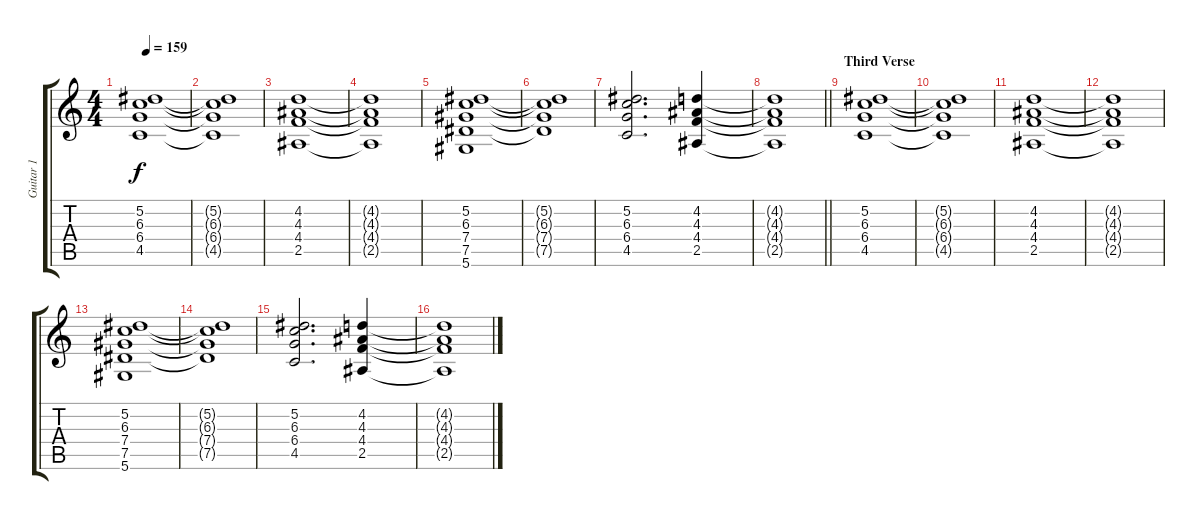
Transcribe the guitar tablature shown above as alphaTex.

\track ("Guitar 1" "Guitar 1") {instrument distortionguitar}
\staff {score tabs}
\tuning (Eb4 Bb3 Gb3 Db3 Ab2 Eb2) {hide}
\ts (4 4)
\tempo 159
\clef g2
\ks c
(5.2 6.3 6.4 4.5).1{dy f} |
(5.2{t} 6.3{t} 6.4{t} 4.5{t}).1 |
(4.2 4.3 4.4 2.5).1 |
(4.2{t} 4.3{t} 4.4{t} 2.5{t}).1 |
(5.2 6.3 7.4 7.5 5.6).1 |
(5.2{t} 6.3{t} 7.4{t} 7.5{t}).1 |
(5.2 6.3 6.4 4.5).2{d} (4.2 4.3 4.4 2.5).4 |
\barLineRight lightlight
(4.2{t} 4.3{t} 4.4{t} 2.5{t}).1 |
\section ("" "Third Verse")
(5.2 6.3 6.4 4.5).1 |
(5.2{t} 6.3{t} 6.4{t} 4.5{t}).1 |
(4.2 4.3 4.4 2.5).1 |
(4.2{t} 4.3{t} 4.4{t} 2.5{t}).1 |
(5.2 6.3 7.4 7.5 5.6).1 |
(5.2{t} 6.3{t} 7.4{t} 7.5{t}).1 |
(5.2 6.3 6.4 4.5).2{d} (4.2 4.3 4.4 2.5).4 |
(4.2{t} 4.3{t} 4.4{t} 2.5{t}).1
